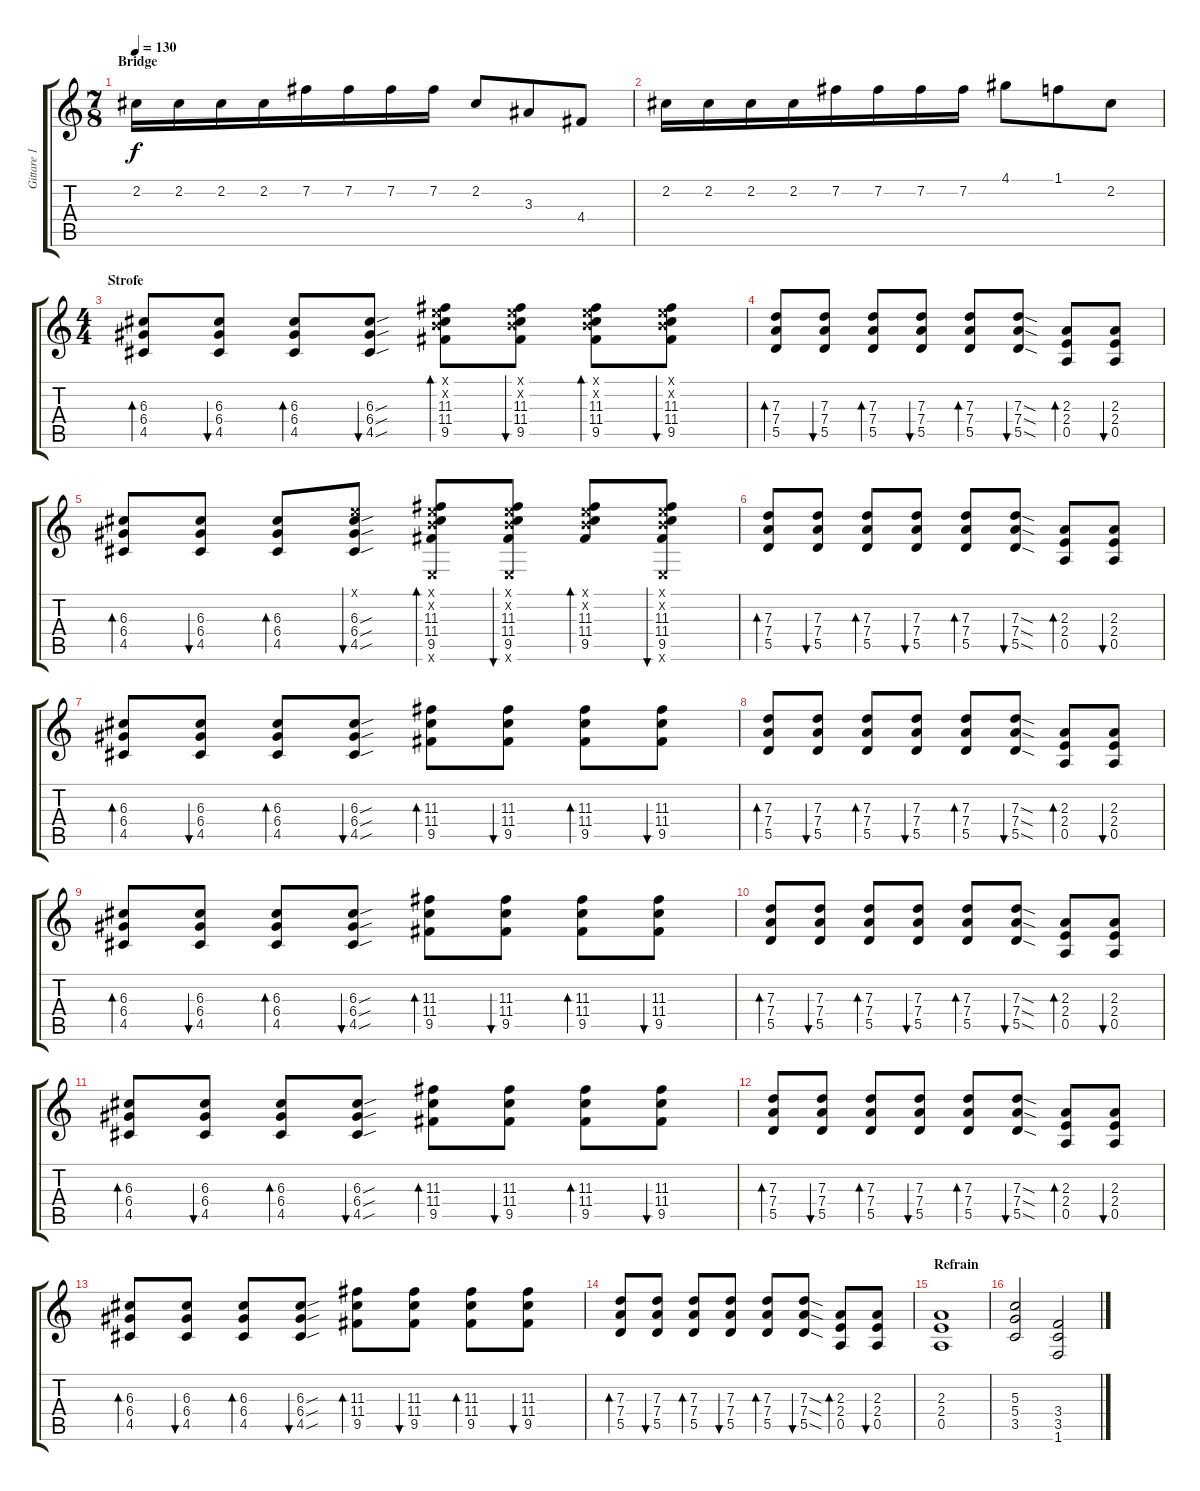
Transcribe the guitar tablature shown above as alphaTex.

\track ("Gittare 1" "Gittare 1") {instrument overdrivenguitar}
\staff {score tabs}
\tuning (E4 B3 G3 D3 A2 E2) {hide}
\ts (7 8)
\section ("" "Bridge")
\tempo 130
\clef g2
\ks c
2.2.16{dy f} 2.2.16 2.2.16 2.2.16 7.2.16 7.2.16 7.2.16 7.2.16 2.2.8 3.3.8 4.4.8 |
2.2.16 2.2.16 2.2.16 2.2.16 7.2.16 7.2.16 7.2.16 7.2.16 4.1.8 1.1.8 2.2.8 |
\ts (4 4)
\section ("" "Strofe")
(6.3 6.4 4.5).8{bd 30} (6.3 6.4 4.5).8{bu 30} (6.3 6.4 4.5).8{bd 30} (6.3{sou} 6.4{sou} 4.5{sou}).8{bu 30} (0.1{x} 0.2{x} 11.3 11.4 9.5).8{bd 30} (0.1{x} 0.2{x} 11.3 11.4 9.5).8{bu 30} (0.1{x} 0.2{x} 11.3 11.4 9.5).8{bd 30} (0.1{x} 0.2{x} 11.3 11.4 9.5).8{bu 30} |
(7.3 7.4 5.5).8{bd 30} (7.3 7.4 5.5).8{bu 30} (7.3 7.4 5.5).8{bd 30} (7.3 7.4 5.5).8{bu 30} (7.3 7.4 5.5).8{bd 30} (7.3{sod} 7.4{sod} 5.5{sod}).8{bu 30} (2.3 2.4 0.5).8{bd 30} (2.3 2.4 0.5).8{bu 30} |
(6.3 6.4 4.5).8{bd 30} (6.3 6.4 4.5).8{bu 30} (6.3 6.4 4.5).8{bd 30} (0.1{x} 6.3{sou} 6.4{sou} 4.5{sou}).8{bu 30} (0.1{x} 0.2{x} 11.3 11.4 9.5 0.6{x}).8{bd 30} (0.1{x} 0.2{x} 11.3 11.4 9.5 0.6{x}).8{bu 30} (0.1{x} 0.2{x} 11.3 11.4 9.5).8{bd 30} (0.1{x} 0.2{x} 11.3 11.4 9.5 0.6{x}).8{bu 30} |
(7.3 7.4 5.5).8{bd 30} (7.3 7.4 5.5).8{bu 30} (7.3 7.4 5.5).8{bd 30} (7.3 7.4 5.5).8{bu 30} (7.3 7.4 5.5).8{bd 30} (7.3{sod} 7.4{sod} 5.5{sod}).8{bu 30} (2.3 2.4 0.5).8{bd 30} (2.3 2.4 0.5).8{bu 30} |
(6.3 6.4 4.5).8{bd 30} (6.3 6.4 4.5).8{bu 30} (6.3 6.4 4.5).8{bd 30} (6.3{sou} 6.4{sou} 4.5{sou}).8{bu 30} (11.3 11.4 9.5).8{bd 30} (11.3 11.4 9.5).8{bu 30} (11.3 11.4 9.5).8{bd 30} (11.3 11.4 9.5).8{bu 30} |
(7.3 7.4 5.5).8{bd 30} (7.3 7.4 5.5).8{bu 30} (7.3 7.4 5.5).8{bd 30} (7.3 7.4 5.5).8{bu 30} (7.3 7.4 5.5).8{bd 30} (7.3{sod} 7.4{sod} 5.5{sod}).8{bu 30} (2.3 2.4 0.5).8{bd 30} (2.3 2.4 0.5).8{bu 30} |
(6.3 6.4 4.5).8{bd 30} (6.3 6.4 4.5).8{bu 30} (6.3 6.4 4.5).8{bd 30} (6.3{sou} 6.4{sou} 4.5{sou}).8{bu 30} (11.3 11.4 9.5).8{bd 30} (11.3 11.4 9.5).8{bu 30} (11.3 11.4 9.5).8{bd 30} (11.3 11.4 9.5).8{bu 30} |
(7.3 7.4 5.5).8{bd 30} (7.3 7.4 5.5).8{bu 30} (7.3 7.4 5.5).8{bd 30} (7.3 7.4 5.5).8{bu 30} (7.3 7.4 5.5).8{bd 30} (7.3{sod} 7.4{sod} 5.5{sod}).8{bu 30} (2.3 2.4 0.5).8{bd 30} (2.3 2.4 0.5).8{bu 30} |
(6.3 6.4 4.5).8{bd 30} (6.3 6.4 4.5).8{bu 30} (6.3 6.4 4.5).8{bd 30} (6.3{sou} 6.4{sou} 4.5{sou}).8{bu 30} (11.3 11.4 9.5).8{bd 30} (11.3 11.4 9.5).8{bu 30} (11.3 11.4 9.5).8{bd 30} (11.3 11.4 9.5).8{bu 30} |
(7.3 7.4 5.5).8{bd 30} (7.3 7.4 5.5).8{bu 30} (7.3 7.4 5.5).8{bd 30} (7.3 7.4 5.5).8{bu 30} (7.3 7.4 5.5).8{bd 30} (7.3{sod} 7.4{sod} 5.5{sod}).8{bu 30} (2.3 2.4 0.5).8{bd 30} (2.3 2.4 0.5).8{bu 30} |
(6.3 6.4 4.5).8{bd 30} (6.3 6.4 4.5).8{bu 30} (6.3 6.4 4.5).8{bd 30} (6.3{sou} 6.4{sou} 4.5{sou}).8{bu 30} (11.3 11.4 9.5).8{bd 30} (11.3 11.4 9.5).8{bu 30} (11.3 11.4 9.5).8{bd 30} (11.3 11.4 9.5).8{bu 30} |
(7.3 7.4 5.5).8{bd 30} (7.3 7.4 5.5).8{bu 30} (7.3 7.4 5.5).8{bd 30} (7.3 7.4 5.5).8{bu 30} (7.3 7.4 5.5).8{bd 30} (7.3{sod} 7.4{sod} 5.5{sod}).8{bu 30} (2.3 2.4 0.5).8{bd 30} (2.3 2.4 0.5).8{bu 30} |
\section ("" "Refrain")
(2.3 2.4 0.5).1 |
(5.3 5.4 3.5).2 (3.4 3.5 1.6).2
